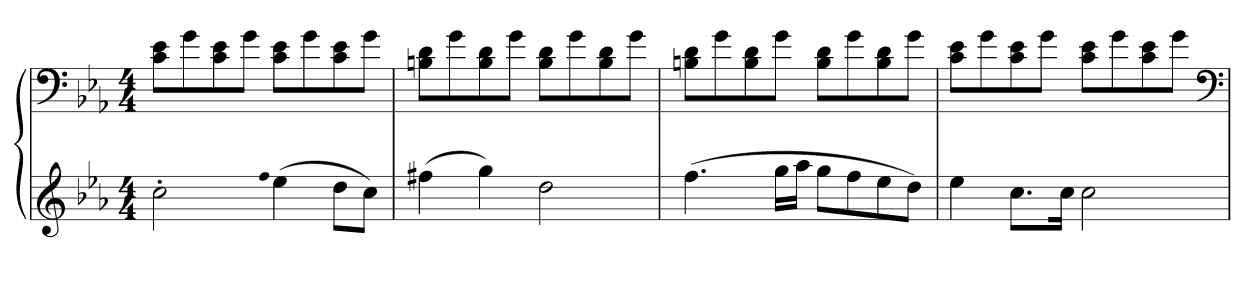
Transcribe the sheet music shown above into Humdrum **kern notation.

**kern	**kern
*part1	*part1
*staff2	*staff1
*clefG2	*clefF4
*k[b-e-a-]	*k[b-e-a-]
*c:	*c:
*M4/4	*M4/4
=	=
2cc'	8c 8e-L
.	8g
.	8c 8e-
.	8gJ
qff	.
(4ee-	8c 8e-L
.	8g
8ddL	8c 8e-
8ccJ)	8gJ
=	=
(4ff#X	8Bn 8dL
.	8g
4gg)	8B 8d
.	8gJ
2dd	8B 8dL
.	8g
.	8B 8d
.	8gJ
=	=
(4.ff	8Bn 8dL
.	8g
.	8B 8d
16ggLL	8gJ
16aa-JJ	.
8ggL	8B 8dL
8ff	8g
8ee-	8B 8d
8ddJ)	8gJ
=	=
4ee-	8c 8e-L
.	8g
8.ccL	8c 8e-
.	8gJ
16ccJk	.
2cc	8c 8e-L
.	8g
.	8c 8e-
.	8gJ
*	*clefF4
=	=
*-	*-
